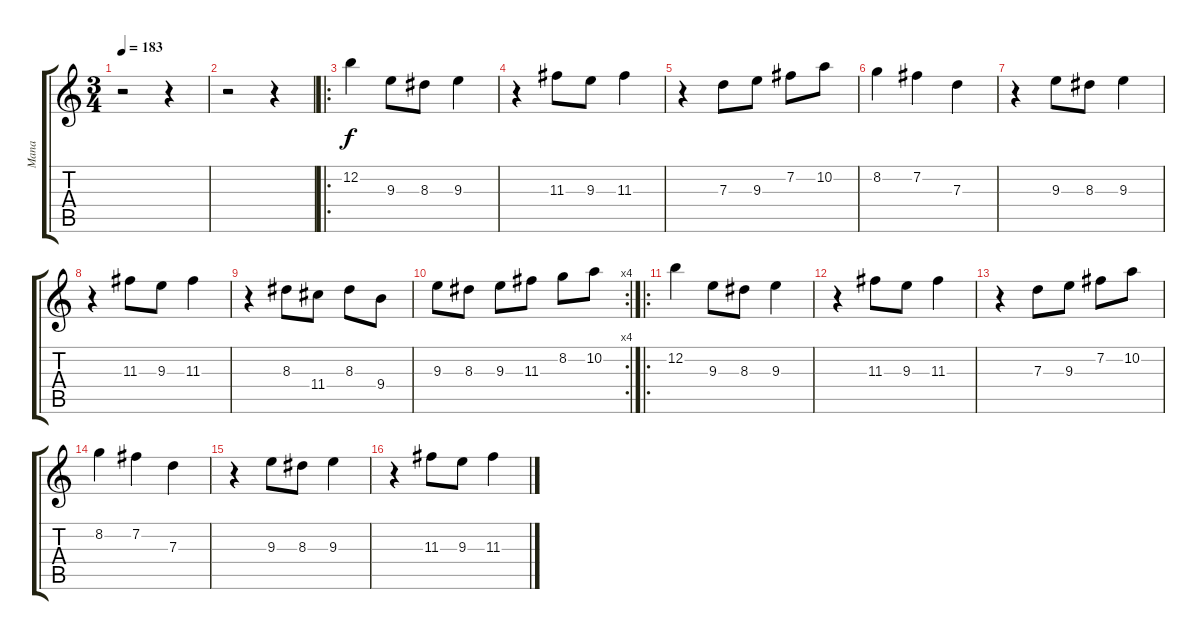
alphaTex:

\track ("Mana" "Mana") {instrument distortionguitar}
\staff {score tabs}
\tuning (E4 B3 G3 D3 A2 E2) {hide}
\ts (3 4)
\tempo 183
\clef g2
\ks c
r.2{dy f} r.4 |
r.2 r.4 |
\ro
12.2.4 9.3.8 8.3.8 9.3.4 |
r.4 11.3.8 9.3.8 11.3.4 |
r.4 7.3.8 9.3.8 7.2.8 10.2.8 |
8.2.4 7.2.4 7.3.4 |
r.4 9.3.8 8.3.8 9.3.4 |
r.4 11.3.8 9.3.8 11.3.4 |
r.4 8.3.8 11.4.8 8.3.8 9.4.8 |
\rc 4
9.3.8 8.3.8 9.3.8 11.3.8 8.2.8 10.2.8 |
\ro
12.2.4 9.3.8 8.3.8 9.3.4 |
r.4 11.3.8 9.3.8 11.3.4 |
r.4 7.3.8 9.3.8 7.2.8 10.2.8 |
8.2.4 7.2.4 7.3.4 |
r.4 9.3.8 8.3.8 9.3.4 |
r.4 11.3.8 9.3.8 11.3.4
